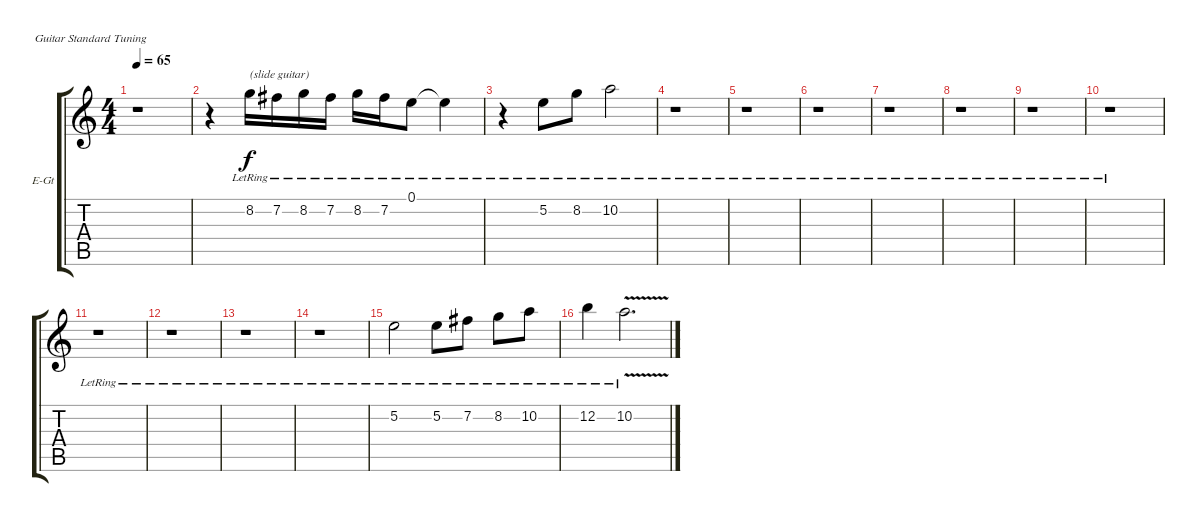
\bracketExtendMode groupsimilarinstruments
\firstSystemTrackNameOrientation horizontal
\otherSystemsTrackNameOrientation horizontal
\track ("Electric Guitar 1" "E-Gt") {instrument electricguitarclean}
\staff {score tabs}
\tuning (E4 B3 G3 D3 A2 E2)
\ts (4 4)
\tempo 65
\clef g2
\ks c
r.1{dy f} |
r.4 8.2{lr}.16{txt "(slide guitar)"} 7.2{lr}.16 8.2{lr}.16 7.2{lr}.16 8.2{lr}.16 7.2{lr}.16 0.1{lr}.8 0.1{lr t}.4 |
r.4 5.2{lr}.8 8.2{lr}.8 10.2{lr}.2 |
r.1 |
r.1 |
r.1 |
r.1 |
r.1 |
r.1 |
r.1 |
r.1 |
r.1 |
r.1 |
r.1 |
5.2{lr}.2 5.2{lr}.8 7.2{lr}.8 8.2{lr}.8 10.2{lr}.8 |
12.2{lr}.4 10.2{v lr}.2{d}
